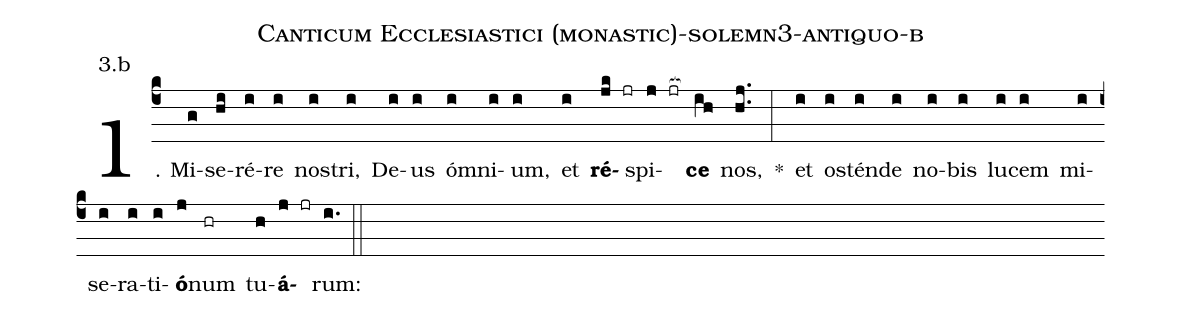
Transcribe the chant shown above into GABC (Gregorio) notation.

name: Canticum Ecclesiastici (monastic)-solemn3-antiquo-b;
annotation: 3.b;
%%
(c4)1. Mi(g)se(hi)ré(i)re(i) nos(i)tri,(i) De(i)us(i) óm(i)ni(i)um,(i) et(i) <b>ré</b>(jk jr)spi(j jr[ocb:1{])<b>ce</b>(ih[ocb:0}]) nos,(hj..) *(:) et(i) os(i)tén(i)de(i) no(i)bis(i) lu(i)cem(i) mi(i)se(i)ra(i)ti(i)<b>ó</b>(j)num(hr) tu(h)<b>á</b>(j jr)rum:(i.) (::)
